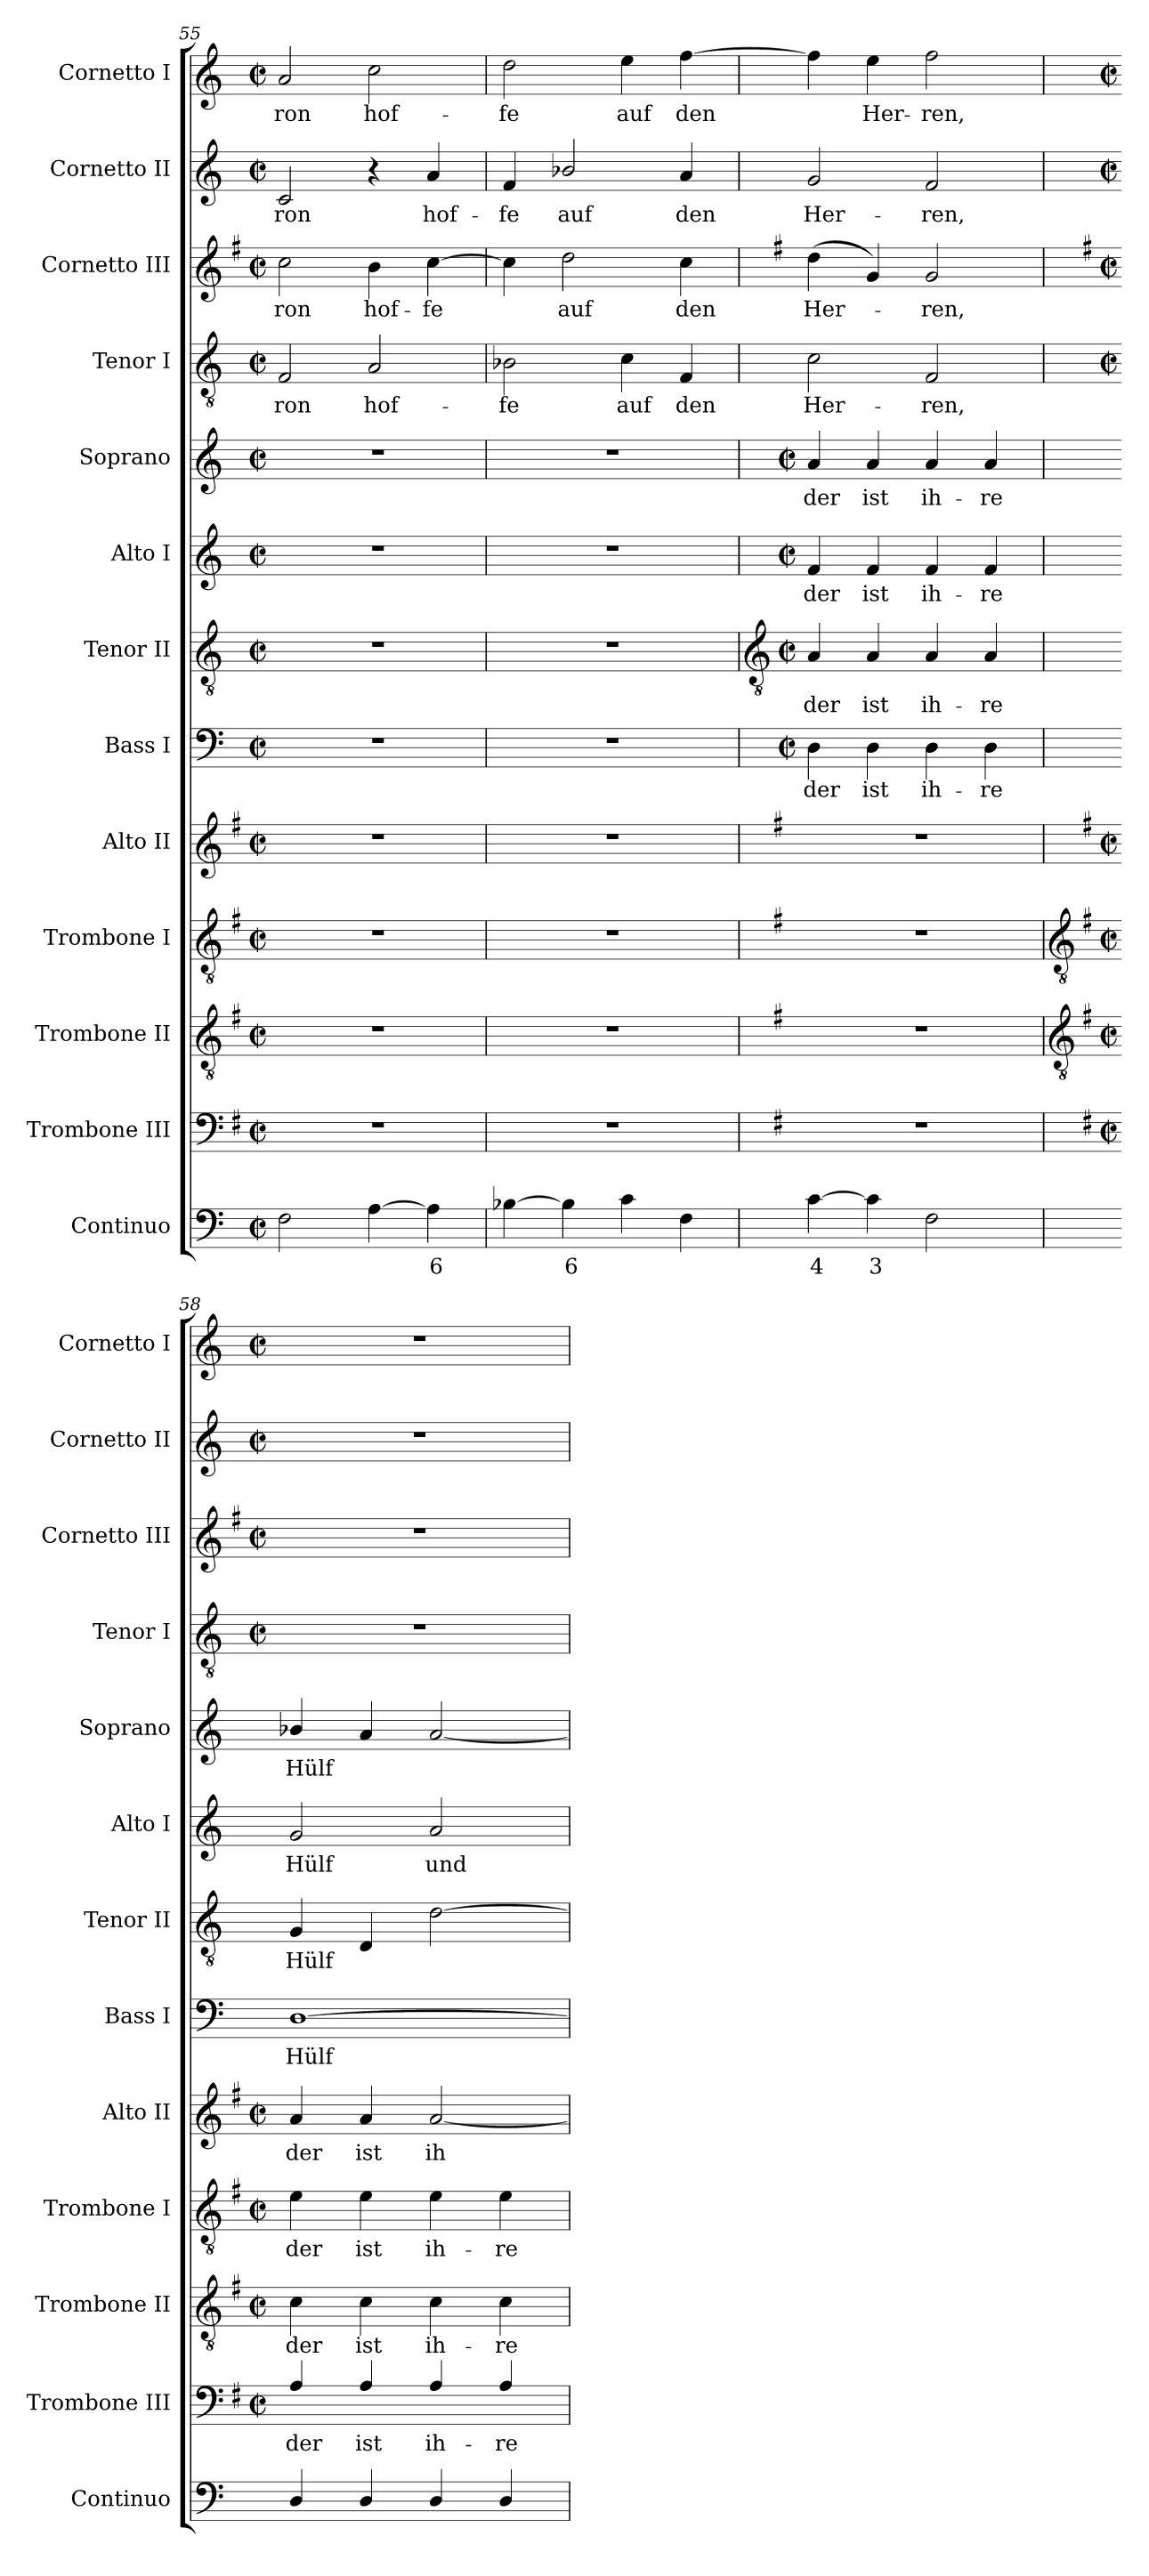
**kern	**text	**kern	**text	**kern	**text	**kern	**text	**kern	**text	**kern	**text	**kern	**text	**kern	**text	**kern	**text	**kern	**text	**kern	**text	**kern	**text	**kern	**text
*part13	*part13	*part12	*part12	*part11	*part11	*part10	*part10	*part9	*part9	*part8	*part8	*part7	*part7	*part6	*part6	*part5	*part5	*part4	*part4	*part3	*part3	*part2	*part2	*part1	*part1
*staff13	*staff13	*staff12	*staff12	*staff11	*staff11	*staff10	*staff10	*staff9	*staff9	*staff8	*staff8	*staff7	*staff7	*staff6	*staff6	*staff5	*staff5	*staff4	*staff4	*staff3	*staff3	*staff2	*staff2	*staff1	*staff1
*I"Continuo	*	*I"Trombone III	*	*I"Trombone II	*	*I"Trombone I	*	*I"Alto II	*	*I"Bass I	*	*I"Tenor II	*	*I"Alto I	*	*I"Soprano	*	*I"Tenor I	*	*I"Cornetto III	*	*I"Cornetto II	*	*I"Cornetto I	*
*I'Continuo	*	*I'Trombone III	*	*I'Trombone II	*	*I'Trombone I	*	*I'Alto II	*	*I'Bass I	*	*I'Tenor II	*	*I'Alto I	*	*I'Soprano	*	*I'Tenor I	*	*I'Cornetto III	*	*I'Cornetto II	*	*I'Cornetto I	*
*clefF4	*	*clefF4	*	*clefGv2	*	*clefGv2	*	*clefG2	*	*clefF4	*	*clefGv2	*	*clefG2	*	*clefG2	*	*clefGv2	*	*clefG2	*	*clefG2	*	*clefG2	*
*	*	*ITrd4c7	*	*ITrd4c7	*	*ITrd4c7	*	*ITrd4c7	*	*	*	*	*	*	*	*	*	*	*	*ITrd4c7	*	*	*	*	*
*k[]	*	*k[]	*	*k[]	*	*k[]	*	*k[]	*	*k[]	*	*k[]	*	*k[]	*	*k[]	*	*k[]	*	*k[]	*	*k[]	*	*k[]	*
*C:	*	*C:	*	*C:	*	*C:	*	*C:	*	*C:	*	*C:	*	*C:	*	*C:	*	*C:	*	*C:	*	*C:	*	*C:	*
*M2/2	*	*M2/2	*	*M2/2	*	*M2/2	*	*M2/2	*	*M2/2	*	*M2/2	*	*M2/2	*	*M2/2	*	*M2/2	*	*M2/2	*	*M2/2	*	*M2/2	*
*met(c|)	*	*met(c|)	*	*met(c|)	*	*met(c|)	*	*met(c|)	*	*met(c|)	*	*met(c|)	*	*met(c|)	*	*met(c|)	*	*met(c|)	*	*met(c|)	*	*met(c|)	*	*met(c|)	*
=55	=55	=55	=55	=55	=55	=55	=55	=55	=55	=55	=55	=55	=55	=55	=55	=55	=55	=55	=55	=55	=55	=55	=55	=55	=55
!	!	!	!	!	!	!	!	!	!	!	!	!	!	!	!	!	!	!	!LO:LY:b	!	!LO:LY:b	!	!LO:LY:b	!	!LO:LY:b
2F	.	1r	.	1r	.	1r	.	1r	.	1r	.	1r	.	1r	.	1r	.	2F	-ron	2f	-ron	2c	-ron	2a	-ron
!	!	!	!	!	!	!	!	!	!	!	!	!	!	!	!	!	!	!	!LO:LY:b	!	!LO:LY:b	!	!	!	!LO:LY:b
[4A	.	.	.	.	.	.	.	.	.	.	.	.	.	.	.	.	.	2A	hof-	4e	hof-	4r	.	2cc	hof-
!	!LO:LY:b	!	!	!	!	!	!	!	!	!	!	!	!	!	!	!	!	!	!	!	!LO:LY:b	!	!LO:LY:b	!	!
4A]	6	.	.	.	.	.	.	.	.	.	.	.	.	.	.	.	.	.	.	[4f	-fe	4a	hof-	.	.
=56	=56	=56	=56	=56	=56	=56	=56	=56	=56	=56	=56	=56	=56	=56	=56	=56	=56	=56	=56	=56	=56	=56	=56	=56	=56
!	!	!	!	!	!	!	!	!	!	!	!	!	!	!	!	!	!	!	!LO:LY:b	!	!	!	!LO:LY:b	!	!LO:LY:b
[4B-X	.	1r	.	1r	.	1r	.	1r	.	1r	.	1r	.	1r	.	1r	.	2B-X	-fe	4f]	.	4f	-fe	2dd	-fe
!	!LO:LY:b	!	!	!	!	!	!	!	!	!	!	!	!	!	!	!	!	!	!	!	!LO:LY:b	!	!LO:LY:b	!	!
4B-]	6	.	.	.	.	.	.	.	.	.	.	.	.	.	.	.	.	.	.	2g	auf	2b-X/	auf	.	.
!	!	!	!	!	!	!	!	!	!	!	!	!	!	!	!	!	!	!	!LO:LY:b	!	!	!	!	!	!LO:LY:b
4c	.	.	.	.	.	.	.	.	.	.	.	.	.	.	.	.	.	4c	auf	.	.	.	.	4ee	auf
!	!	!	!	!	!	!	!	!	!	!	!	!	!	!	!	!	!	!	!LO:LY:b	!	!LO:LY:b	!	!LO:LY:b	!	!LO:LY:b
4F	.	.	.	.	.	.	.	.	.	.	.	.	.	.	.	.	.	4F	den	4f	den	4a	den	[4ff	den
!!LO:LB:g=z
=57	=57	=57	=57	=57	=57	=57	=57	=57	=57	=57	=57	=57	=57	=57	=57	=57	=57	=57	=57	=57	=57	=57	=57	=57	=57
*	*	*	*	*	*	*	*	*	*	*	*	*clefGv2	*	*	*	*	*	*	*	*	*	*	*	*	*
*	*	*	*	*	*	*	*	*	*	*k[]	*	*k[]	*	*k[]	*	*k[]	*	*	*	*	*	*	*	*	*
*	*	*	*	*	*	*	*	*	*	*C:	*	*C:	*	*C:	*	*C:	*	*	*	*	*	*	*	*	*
*	*	*	*	*	*	*	*	*	*	*M2/2	*	*M2/2	*	*M2/2	*	*M2/2	*	*	*	*	*	*	*	*	*
*	*	*	*	*	*	*	*	*	*	*met(c|)	*	*met(c|)	*	*met(c|)	*	*met(c|)	*	*	*	*	*	*	*	*	*
!	!LO:LY:b	!	!	!	!	!	!	!	!	!	!LO:LY:b	!	!LO:LY:b	!	!LO:LY:b	!	!LO:LY:b	!	!LO:LY:b	!	!LO:LY:b	!	!LO:LY:b	!	!
[4c	4	1r	.	1r	.	1r	.	1r	.	4D	der	4A	der	4f	der	4a	der	2c	Her-	(<4g	Her-	2g	Her-	4ff]	.
!	!LO:LY:b	!	!	!	!	!	!	!	!	!	!LO:LY:b	!	!LO:LY:b	!	!LO:LY:b	!	!LO:LY:b	!	!	!	!	!	!	!	!LO:LY:b
4c]	3	.	.	.	.	.	.	.	.	4D	ist	4A	ist	4f	ist	4a	ist	.	.	4c)	.	.	.	4ee	Her-
!	!	!	!	!	!	!	!	!	!	!	!LO:LY:b	!	!LO:LY:b	!	!LO:LY:b	!	!LO:LY:b	!	!LO:LY:b	!	!LO:LY:b	!	!LO:LY:b	!	!LO:LY:b
2F	.	.	.	.	.	.	.	.	.	4D	ih-	4A	ih-	4f	ih-	4a	ih-	2F	-ren,	2c	ren,	2f	-ren,	2ff	-ren,
!	!	!	!	!	!	!	!	!	!	!	!LO:LY:b	!	!LO:LY:b	!	!LO:LY:b	!	!LO:LY:b	!	!	!	!	!	!	!	!
.	.	.	.	.	.	.	.	.	.	4D	-re	4A	-re	4f	-re	4a	-re	.	.	.	.	.	.	.	.
!!LO:LB:g=z
=58	=58	=58	=58	=58	=58	=58	=58	=58	=58	=58	=58	=58	=58	=58	=58	=58	=58	=58	=58	=58	=58	=58	=58	=58	=58
*	*	*	*	*clefGv2	*	*clefGv2	*	*	*	*	*	*	*	*	*	*	*	*	*	*	*	*	*	*	*
*	*	*k[]	*	*k[]	*	*k[]	*	*k[]	*	*	*	*	*	*	*	*	*	*	*	*	*	*	*	*	*
*	*	*C:	*	*C:	*	*C:	*	*C:	*	*	*	*	*	*	*	*	*	*	*	*	*	*	*	*	*
*	*	*M2/2	*	*M2/2	*	*M2/2	*	*M2/2	*	*	*	*	*	*	*	*	*	*M2/2	*	*M2/2	*	*M2/2	*	*M2/2	*
*	*	*met(c|)	*	*met(c|)	*	*met(c|)	*	*met(c|)	*	*	*	*	*	*	*	*	*	*met(c|)	*	*met(c|)	*	*met(c|)	*	*met(c|)	*
!	!	!	!LO:LY:b	!	!LO:LY:b	!	!LO:LY:b	!	!LO:LY:b	!	!LO:LY:b	!	!LO:LY:b	!	!LO:LY:b	!	!LO:LY:b	!	!	!	!	!	!	!	!
4D/	.	4D/	der	4F	der	4A	der	4d	der	[1D	Hülf	4G	Hülf	2g	Hülf	4b-X/	Hülf	1r	.	1r	.	1r	.	1r	.
!	!	!	!LO:LY:b	!	!LO:LY:b	!	!LO:LY:b	!	!LO:LY:b	!	!	!	!	!	!	!	!	!	!	!	!	!	!	!	!
4D/	.	4D/	ist	4F	ist	4A	ist	4d	ist	.	.	4D	.	.	.	4a	.	.	.	.	.	.	.	.	.
!	!	!	!LO:LY:b	!	!LO:LY:b	!	!LO:LY:b	!	!LO:LY:b	!	!	!	!	!	!LO:LY:b	!	!	!	!	!	!	!	!	!	!
4D/	.	4D/	ih-	4F	ih-	4A	ih-	[2d	ih-	.	.	[2d	.	2a	und	[2a	.	.	.	.	.	.	.	.	.
!	!	!	!LO:LY:b	!	!LO:LY:b	!	!LO:LY:b	!	!	!	!	!	!	!	!	!	!	!	!	!	!	!	!	!	!
4D/	.	4D/	-re	4F	-re	4A	-re	.	.	.	.	.	.	.	.	.	.	.	.	.	.	.	.	.	.
=	=	=	=	=	=	=	=	=	=	=	=	=	=	=	=	=	=	=	=	=	=	=	=	=	=
*-	*-	*-	*-	*-	*-	*-	*-	*-	*-	*-	*-	*-	*-	*-	*-	*-	*-	*-	*-	*-	*-	*-	*-	*-	*-
